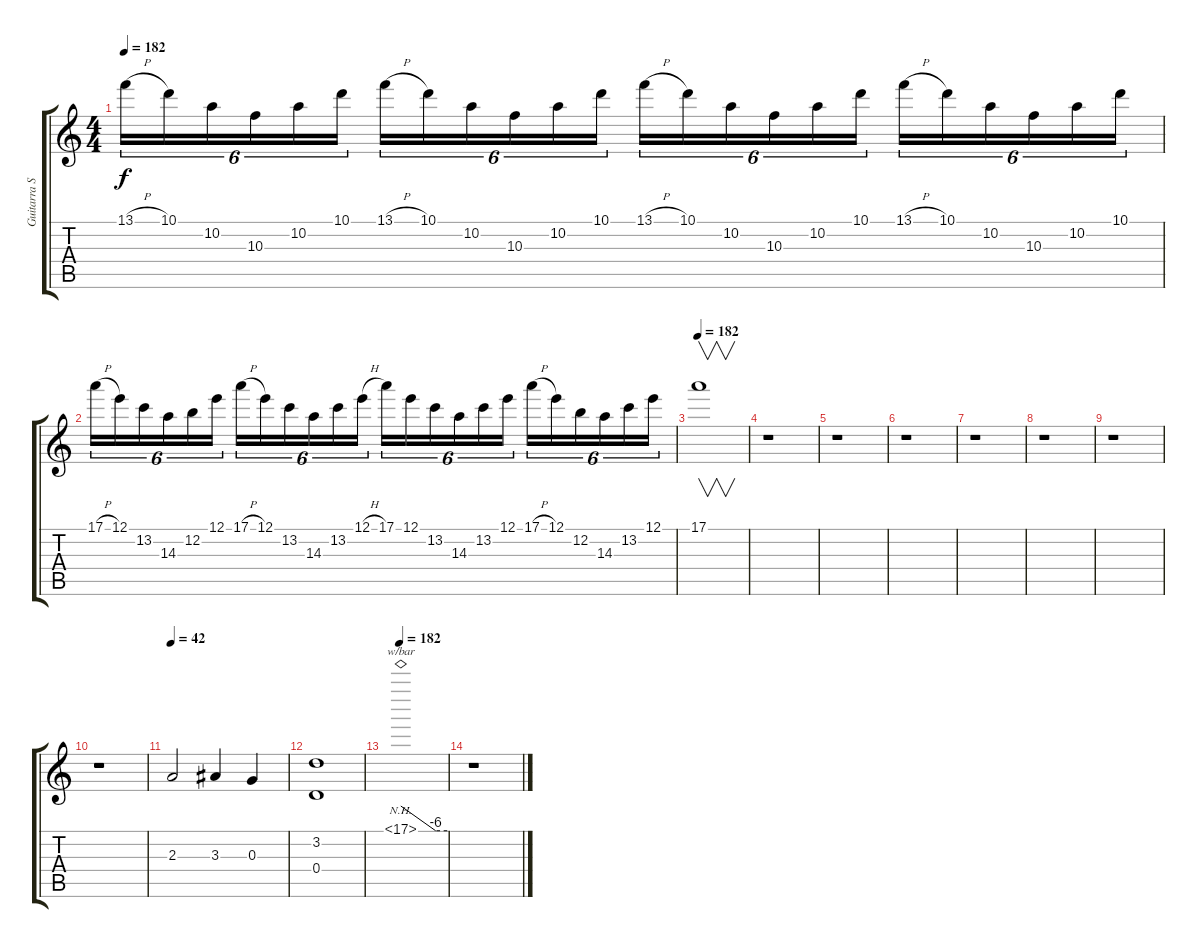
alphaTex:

\track ("Guitarra Solo" "Guitarra S") {instrument distortionguitar}
\staff {score tabs}
\tuning (E4 B3 G3 D3 A2 E2) {hide}
\ts (4 4)
\tempo 182
\clef g2
\ks c
13.1{h}.16{tu (6 4) dy f} 10.1.16{tu (6 4)} 10.2.16{tu (6 4)} 10.3.16{tu (6 4)} 10.2.16{tu (6 4)} 10.1.16{tu (6 4)} 13.1{h}.16{tu (6 4)} 10.1.16{tu (6 4)} 10.2.16{tu (6 4)} 10.3.16{tu (6 4)} 10.2.16{tu (6 4)} 10.1.16{tu (6 4)} 13.1{h}.16{tu (6 4)} 10.1.16{tu (6 4)} 10.2.16{tu (6 4)} 10.3.16{tu (6 4)} 10.2.16{tu (6 4)} 10.1.16{tu (6 4)} 13.1{h}.16{tu (6 4)} 10.1.16{tu (6 4)} 10.2.16{tu (6 4)} 10.3.16{tu (6 4)} 10.2.16{tu (6 4)} 10.1.16{tu (6 4)} |
17.1{h}.16{tu (6 4)} 12.1.16{tu (6 4)} 13.2.16{tu (6 4)} 14.3.16{tu (6 4)} 12.2.16{tu (6 4)} 12.1.16{tu (6 4)} 17.1{h}.16{tu (6 4)} 12.1.16{tu (6 4)} 13.2.16{tu (6 4)} 14.3.16{tu (6 4)} 13.2.16{tu (6 4)} 12.1{h}.16{tu (6 4)} 17.1.16{tu (6 4)} 12.1.16{tu (6 4)} 13.2.16{tu (6 4)} 14.3.16{tu (6 4)} 13.2.16{tu (6 4)} 12.1.16{tu (6 4)} 17.1{h}.16{tu (6 4)} 12.1.16{tu (6 4)} 12.2.16{tu (6 4)} 14.3.16{tu (6 4)} 13.2.16{tu (6 4)} 12.1.16{tu (6 4)} |
\tempo 182
17.1.1{v} |
r.1 |
r.1 |
r.1 |
r.1 |
r.1 |
r.1 |
r.1 |
\tempo 42
2.3.2 3.3.4 0.3.4 |
(3.2 0.4).1 |
\tempo 182
17.1{nh}.1{tbe (custom default 0 0 45 -24 60 -24)} |
r.1
